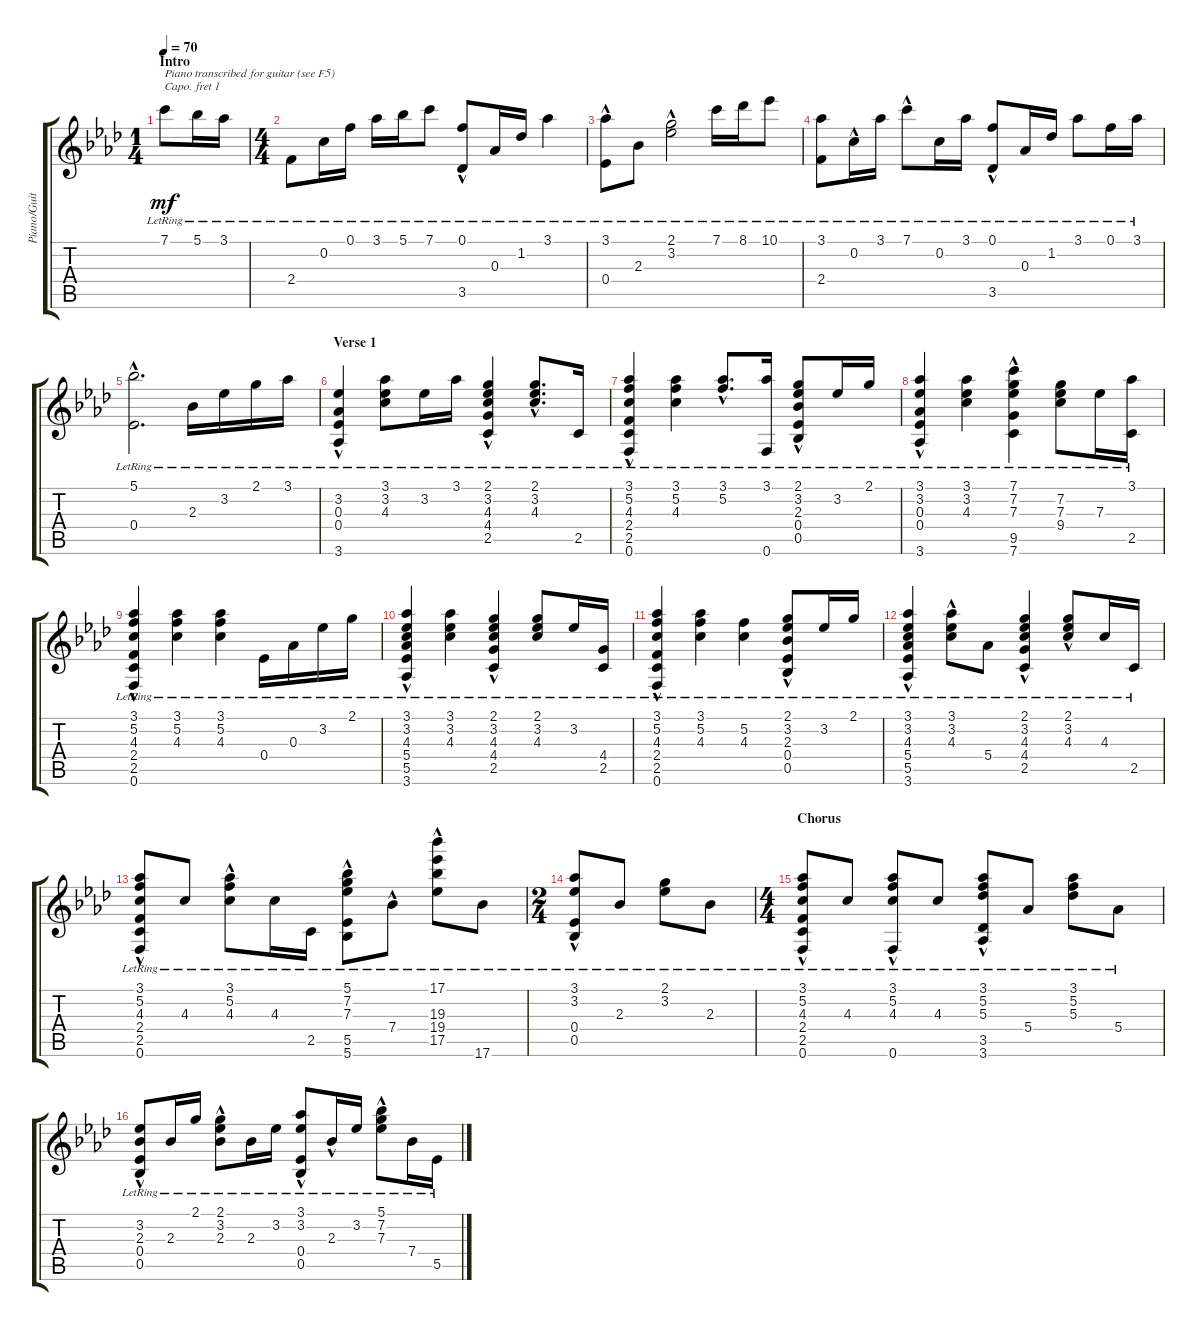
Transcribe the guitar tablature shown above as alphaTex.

\track ("Piano/Guitar (capo 1)" "Piano/Guit") {instrument acousticguitarsteel}
\staff {score tabs}
\capo 1
\tuning (E4 B3 G3 D3 A2 E2) {hide}
\ts (1 4)
\section ("" "Intro")
\tempo 70
\clef g2
\ks ab
7.1{lr}.8{txt "Piano transcribed for guitar (see F5)" dy mf instrument acousticguitarsteel} 5.1{lr}.16 3.1{lr}.16 |
\ts (4 4)
2.4{lr}.8 0.2{lr}.16 0.1{lr}.16 3.1{lr}.16 5.1{lr}.16 7.1{lr}.8 (0.1{hac lr} 3.5{lr}).8 0.3{lr}.16 1.2{lr}.16 3.1{lr}.4 |
(3.1{hac lr} 0.4{lr}).8 2.3{lr}.8 (2.1{hac lr} 3.2{lr}).2 7.1{lr}.16 8.1{lr}.16 10.1{lr}.8 |
(3.1{lr} 2.4{lr}).8 0.2{hac lr}.16 3.1{lr}.16 7.1{hac lr}.8 0.2{lr}.16 3.1{lr}.16 (0.1{hac lr} 3.5{lr}).8 0.3{lr}.16 1.2{lr}.16 3.1{lr}.8 0.1{lr}.16 3.1{lr}.16 |
(5.1{lr} 0.4{hac lr}).2{d} 2.3{lr}.16 3.2{lr}.16 2.1{lr}.16 3.1{lr}.16 |
\section ("" "Verse 1")
(3.2{hac lr} 0.3{hac lr} 0.4{hac lr} 3.6{hac lr}).4 (3.1{lr} 3.2{lr} 4.3{lr}).8 3.2{lr}.16 3.1{lr}.16 (2.1{hac lr} 3.2{hac lr} 4.3{hac lr} 4.4{hac lr} 2.5{hac lr}).4 (2.1{hac lr} 3.2{hac lr} 4.3{hac lr}).8{d} 2.5{lr}.16 |
(3.1{hac lr} 5.2{hac lr} 4.3{hac lr} 2.4{lr} 2.5{lr} 0.6{lr}).4 (3.1{lr} 5.2{lr} 4.3{lr}).4 (3.1{hac lr} 5.2{hac lr}).8{d} (3.1{lr} 0.6{lr}).16 (2.1{lr} 3.2{lr} 2.3{lr} 0.4{hac lr} 0.5{hac lr}).8 3.2{lr}.16 2.1{lr}.16 |
(3.1{hac lr} 3.2{hac lr} 0.3{hac lr} 0.4{hac lr} 3.6{hac lr}).4 (3.1{lr} 3.2{lr} 4.3{lr}).4 (7.1{hac lr} 7.2{hac lr} 7.3{hac lr} 9.5{hac lr} 7.6{hac lr}).4 (7.2{lr} 7.3{lr} 9.4{lr}).8 7.3{lr}.16 (3.1{lr} 2.5{lr}).16 |
(3.1{hac lr} 5.2{hac lr} 4.3{hac lr} 2.4{lr} 2.5{lr} 0.6{lr}).4 (3.1{lr} 5.2{lr} 4.3{lr}).4 (3.1{lr} 5.2{lr} 4.3{lr}).4 0.4{lr}.16 0.3{lr}.16 3.2{lr}.16 2.1{lr}.16 |
(3.1{hac lr} 3.2{hac lr} 4.3{hac lr} 5.4{hac lr} 5.5{hac lr} 3.6{hac lr}).4 (3.1{lr} 3.2{lr} 4.3{lr}).4 (2.1{hac lr} 3.2{hac lr} 4.3{hac lr} 4.4{hac lr} 2.5{hac lr}).4 (2.1{lr} 3.2{lr} 4.3{lr}).8 3.2{lr}.16 (4.4{lr} 2.5{lr}).16 |
(3.1{hac lr} 5.2{hac lr} 4.3{hac lr} 2.4{lr} 2.5{lr} 0.6{lr}).4 (3.1{lr} 5.2{lr} 4.3{lr}).4 (5.2{lr} 4.3{lr}).4 (2.1{lr} 3.2{lr} 2.3{lr} 0.4{hac lr} 0.5{hac lr}).8 3.2{lr}.16 2.1{lr}.16 |
(3.1{hac lr} 3.2{hac lr} 4.3{hac lr} 5.4{lr} 5.5{lr} 3.6{lr}).4 (3.1{hac lr} 3.2{hac lr} 4.3{hac lr}).8 5.4{lr}.8 (2.1{hac lr} 3.2{hac lr} 4.3{hac lr} 4.4{lr} 2.5{lr}).4 (2.1{hac lr} 3.2{hac lr} 4.3{lr}).8 4.3{lr}.16 2.5{lr}.16 |
(3.1{hac lr} 5.2{hac lr} 4.3{hac lr} 2.4{lr} 2.5{lr} 0.6{lr}).8 4.3{lr}.8 (3.1{hac lr} 5.2{hac lr} 4.3{hac lr}).8 4.3{lr}.16 2.5{lr}.16 (5.1{hac lr} 7.2{hac lr} 7.3{hac lr} 5.5{lr} 5.6{lr}).8 7.4{hac lr}.8 (17.1{hac lr} 19.3{hac lr} 19.4{lr} 17.5{hac lr}).8 17.6{lr}.8 |
\ts (2 4)
(3.1{lr} 3.2{lr} 0.4{hac lr} 0.5{lr}).8 2.3{lr}.8 (2.1{lr} 3.2{lr}).8 2.3{lr}.8 |
\ts (4 4)
\section ("" "Chorus")
(3.1{lr} 5.2{lr} 4.3{lr} 2.4{hac lr} 2.5{hac lr} 0.6{hac lr}).8 4.3{lr}.8 (3.1{lr} 5.2{lr} 4.3{lr} 0.6{hac lr}).8 4.3{lr}.8 (3.1{lr} 5.2{lr} 5.3{lr} 3.5{hac lr} 3.6{hac lr}).8 5.4{lr}.8 (3.1{lr} 5.2{lr} 5.3{lr}).8 5.4{lr}.8 |
(3.2{hac lr} 2.3{lr} 0.4{lr} 0.5{lr}).8 2.3{lr}.16 2.1{lr}.16 (2.1{hac lr} 3.2{hac lr} 2.3{lr}).8 2.3{lr}.16 3.2{lr}.16 (3.1{hac lr} 3.2{hac lr} 0.4{lr} 0.5{lr}).8 2.3{hac lr}.16 3.2{lr}.16 (5.1{hac lr} 7.2{hac lr} 7.3{hac lr}).8 7.4{lr}.16 5.5{lr}.16
